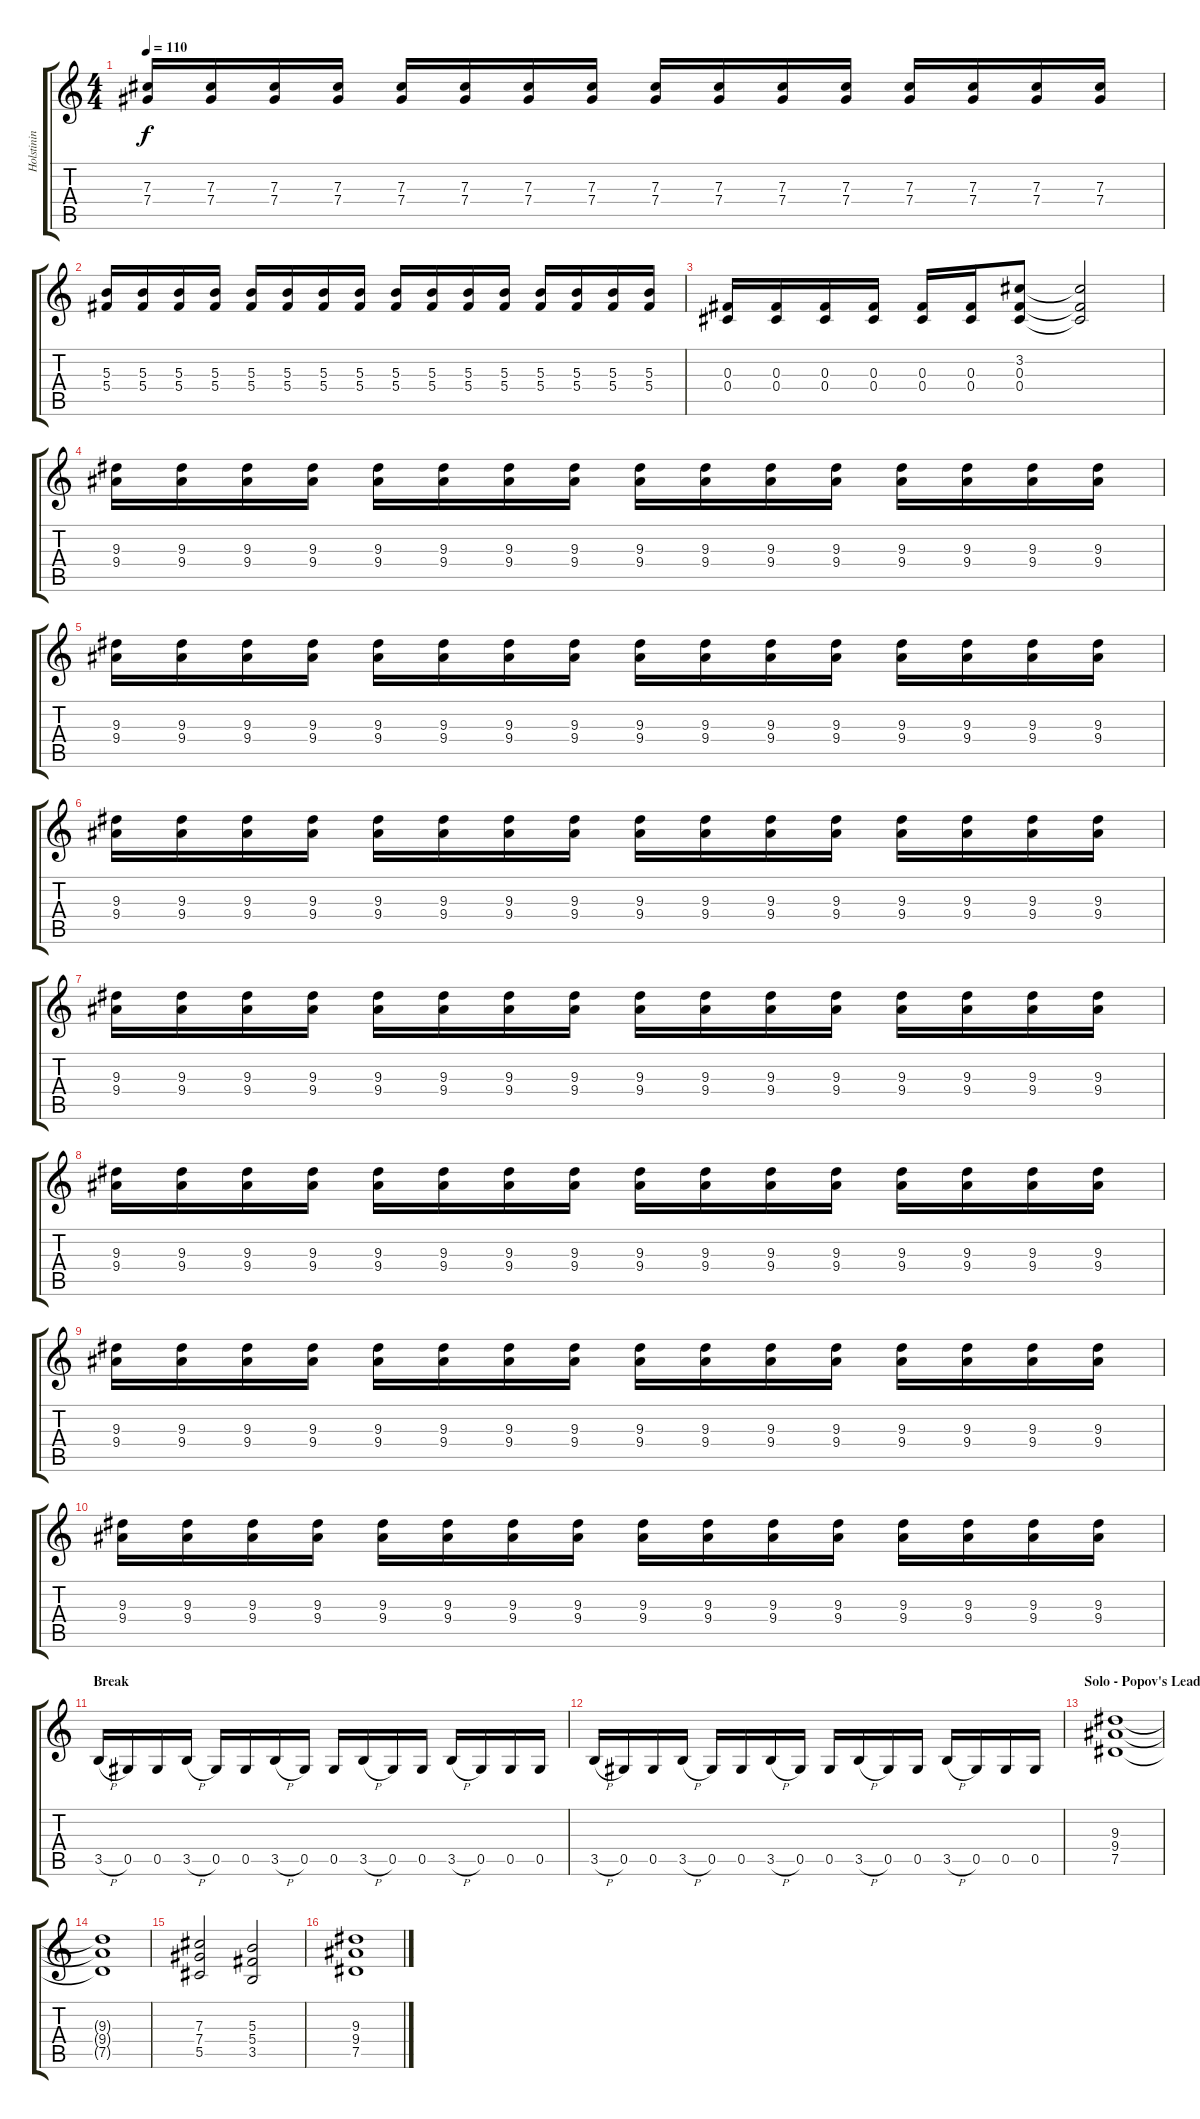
\track ("Holstinin" "Holstinin") {instrument distortionguitar}
\staff {score tabs}
\tuning (Eb4 Bb3 Gb3 Db3 Ab2 Eb2) {hide}
\ts (4 4)
\tempo 110
\clef g2
\ks c
(7.3 7.4).16{dy f} (7.3 7.4).16 (7.3 7.4).16 (7.3 7.4).16 (7.3 7.4).16 (7.3 7.4).16 (7.3 7.4).16 (7.3 7.4).16 (7.3 7.4).16 (7.3 7.4).16 (7.3 7.4).16 (7.3 7.4).16 (7.3 7.4).16 (7.3 7.4).16 (7.3 7.4).16 (7.3 7.4).16 |
(5.3 5.4).16 (5.3 5.4).16 (5.3 5.4).16 (5.3 5.4).16 (5.3 5.4).16 (5.3 5.4).16 (5.3 5.4).16 (5.3 5.4).16 (5.3 5.4).16 (5.3 5.4).16 (5.3 5.4).16 (5.3 5.4).16 (5.3 5.4).16 (5.3 5.4).16 (5.3 5.4).16 (5.3 5.4).16 |
(0.3 0.4).16 (0.3 0.4).16 (0.3 0.4).16 (0.3 0.4).16 (0.3 0.4).16 (0.3 0.4).16 (3.2 0.3 0.4).8 (3.2{t} 0.3{t} 0.4{t}).2 |
(9.3 9.4).16 (9.3 9.4).16 (9.3 9.4).16 (9.3 9.4).16 (9.3 9.4).16 (9.3 9.4).16 (9.3 9.4).16 (9.3 9.4).16 (9.3 9.4).16 (9.3 9.4).16 (9.3 9.4).16 (9.3 9.4).16 (9.3 9.4).16 (9.3 9.4).16 (9.3 9.4).16 (9.3 9.4).16 |
(9.3 9.4).16 (9.3 9.4).16 (9.3 9.4).16 (9.3 9.4).16 (9.3 9.4).16 (9.3 9.4).16 (9.3 9.4).16 (9.3 9.4).16 (9.3 9.4).16 (9.3 9.4).16 (9.3 9.4).16 (9.3 9.4).16 (9.3 9.4).16 (9.3 9.4).16 (9.3 9.4).16 (9.3 9.4).16 |
(9.3 9.4).16 (9.3 9.4).16 (9.3 9.4).16 (9.3 9.4).16 (9.3 9.4).16 (9.3 9.4).16 (9.3 9.4).16 (9.3 9.4).16 (9.3 9.4).16 (9.3 9.4).16 (9.3 9.4).16 (9.3 9.4).16 (9.3 9.4).16 (9.3 9.4).16 (9.3 9.4).16 (9.3 9.4).16 |
(9.3 9.4).16 (9.3 9.4).16 (9.3 9.4).16 (9.3 9.4).16 (9.3 9.4).16 (9.3 9.4).16 (9.3 9.4).16 (9.3 9.4).16 (9.3 9.4).16 (9.3 9.4).16 (9.3 9.4).16 (9.3 9.4).16 (9.3 9.4).16 (9.3 9.4).16 (9.3 9.4).16 (9.3 9.4).16 |
(9.3 9.4).16 (9.3 9.4).16 (9.3 9.4).16 (9.3 9.4).16 (9.3 9.4).16 (9.3 9.4).16 (9.3 9.4).16 (9.3 9.4).16 (9.3 9.4).16 (9.3 9.4).16 (9.3 9.4).16 (9.3 9.4).16 (9.3 9.4).16 (9.3 9.4).16 (9.3 9.4).16 (9.3 9.4).16 |
(9.3 9.4).16 (9.3 9.4).16 (9.3 9.4).16 (9.3 9.4).16 (9.3 9.4).16 (9.3 9.4).16 (9.3 9.4).16 (9.3 9.4).16 (9.3 9.4).16 (9.3 9.4).16 (9.3 9.4).16 (9.3 9.4).16 (9.3 9.4).16 (9.3 9.4).16 (9.3 9.4).16 (9.3 9.4).16 |
(9.3 9.4).16 (9.3 9.4).16 (9.3 9.4).16 (9.3 9.4).16 (9.3 9.4).16 (9.3 9.4).16 (9.3 9.4).16 (9.3 9.4).16 (9.3 9.4).16 (9.3 9.4).16 (9.3 9.4).16 (9.3 9.4).16 (9.3 9.4).16 (9.3 9.4).16 (9.3 9.4).16 (9.3 9.4).16 |
\section ("" "Break")
3.5{h}.16 0.5.16 0.5.16 3.5{h}.16 0.5.16 0.5.16 3.5{h}.16 0.5.16 0.5.16 3.5{h}.16 0.5.16 0.5.16 3.5{h}.16 0.5.16 0.5.16 0.5.16 |
3.5{h}.16 0.5.16 0.5.16 3.5{h}.16 0.5.16 0.5.16 3.5{h}.16 0.5.16 0.5.16 3.5{h}.16 0.5.16 0.5.16 3.5{h}.16 0.5.16 0.5.16 0.5.16 |
\section ("" "Solo - Popov's Lead")
(9.3 9.4 7.5).1 |
(9.3{t} 9.4{t} 7.5{t}).1 |
(7.3 7.4 5.5).2 (5.3 5.4 3.5).2 |
(9.3 9.4 7.5).1
